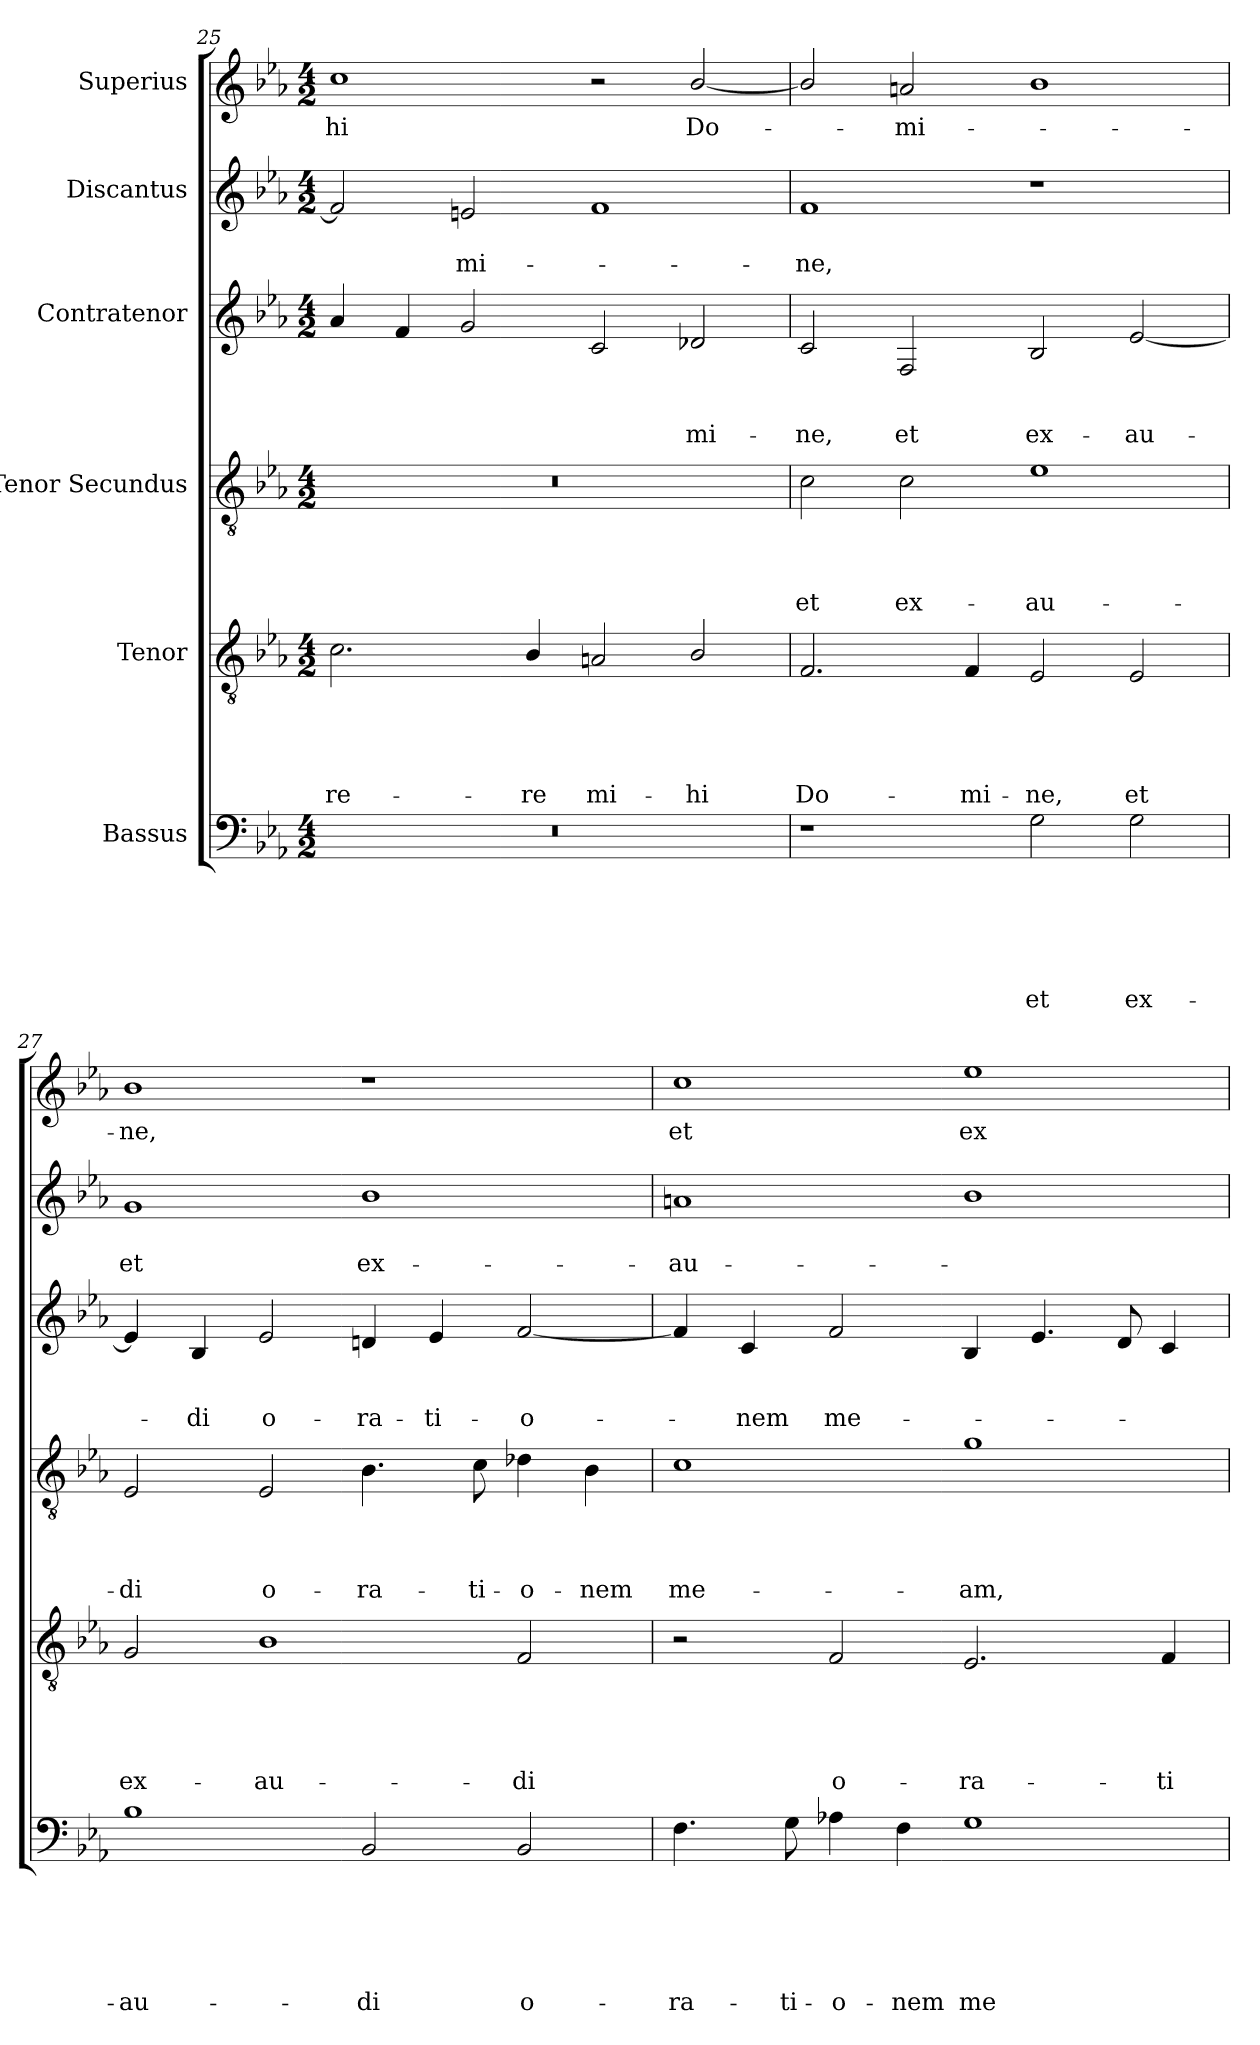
**kern	**text	**text	**text	**text	**text	**text	**kern	**text	**text	**text	**text	**text	**kern	**text	**text	**text	**text	**kern	**text	**text	**text	**kern	**text	**text	**kern	**text
*part6	*part6	*part6	*part6	*part6	*part6	*part6	*part5	*part5	*part5	*part5	*part5	*part5	*part4	*part4	*part4	*part4	*part4	*part3	*part3	*part3	*part3	*part2	*part2	*part2	*part1	*part1
*staff6	*staff6	*staff6	*staff6	*staff6	*staff6	*staff6	*staff5	*staff5	*staff5	*staff5	*staff5	*staff5	*staff4	*staff4	*staff4	*staff4	*staff4	*staff3	*staff3	*staff3	*staff3	*staff2	*staff2	*staff2	*staff1	*staff1
*I"Bassus	*	*	*	*	*	*	*I"Tenor	*	*	*	*	*	*I"Tenor Secundus	*	*	*	*	*I"Contratenor	*	*	*	*I"Discantus	*	*	*I"Superius	*
!!LO:PB:g=z
*clefF4	*	*	*	*	*	*	*clefGv2	*	*	*	*	*	*clefGv2	*	*	*	*	*clefG2	*	*	*	*clefG2	*	*	*clefG2	*
*k[b-e-a-]	*	*	*	*	*	*	*k[b-e-a-]	*	*	*	*	*	*k[b-e-a-]	*	*	*	*	*k[b-e-a-]	*	*	*	*k[b-e-a-]	*	*	*k[b-e-a-]	*
*E-:	*	*	*	*	*	*	*E-:	*	*	*	*	*	*E-:	*	*	*	*	*E-:	*	*	*	*E-:	*	*	*E-:	*
*M4/2	*	*	*	*	*	*	*M4/2	*	*	*	*	*	*M4/2	*	*	*	*	*M4/2	*	*	*	*M4/2	*	*	*M4/2	*
=25	=25	=25	=25	=25	=25	=25	=25	=25	=25	=25	=25	=25	=25	=25	=25	=25	=25	=25	=25	=25	=25	=25	=25	=25	=25	=25
!LO:N:vis=1	!	!	!	!	!	!	!	!	!	!	!	!LO:LY:b	!LO:N:vis=1	!	!	!	!	!	!	!	!	!	!	!	!	!LO:LY:b:rj
0r	.	.	.	.	.	.	2.c\	.	.	.	.	-re-	0r	.	.	.	.	4a-/	.	.	.	2f/]	.	.	1cc	-hi
.	.	.	.	.	.	.	.	.	.	.	.	.	.	.	.	.	.	4f/	.	.	.	.	.	.	.	.
!	!	!	!	!	!	!	!	!	!	!	!	!	!	!	!	!	!	!	!	!	!	!	!	!LO:LY:b	!	!
.	.	.	.	.	.	.	.	.	.	.	.	.	.	.	.	.	.	2g/	.	.	.	2en/	.	-mi-	.	.
!	!	!	!	!	!	!	!	!	!	!	!	!LO:LY:b	!	!	!	!	!	!	!	!	!	!	!	!	!	!
.	.	.	.	.	.	.	4B-/	.	.	.	.	-re	.	.	.	.	.	.	.	.	.	.	.	.	.	.
!	!	!	!	!	!	!	!	!	!	!	!	!LO:LY:b	!	!	!	!	!	!	!	!	!	!	!	!	!	!
.	.	.	.	.	.	.	2An/	.	.	.	.	mi-	.	.	.	.	.	2c/	.	.	.	1f	.	.	2r	.
!	!	!	!	!	!	!	!	!	!	!	!	!LO:LY:b	!	!	!	!	!	!	!	!	!LO:LY:b	!	!	!	!	!LO:LY:b
.	.	.	.	.	.	.	2B-/	.	.	.	.	-hi	.	.	.	.	.	2d-X/	.	.	-mi-	.	.	.	[<2b-/	Do-
=26	=26	=26	=26	=26	=26	=26	=26	=26	=26	=26	=26	=26	=26	=26	=26	=26	=26	=26	=26	=26	=26	=26	=26	=26	=26	=26
!	!	!	!	!	!	!	!	!	!	!	!	!LO:LY:b	!	!	!	!	!LO:LY:b	!	!	!	!LO:LY:b	!	!	!LO:LY:b	!	!
1r	.	.	.	.	.	.	2.F/	.	.	.	.	Do-	2c\	.	.	.	et	2c/	.	.	-ne,	1f	.	-ne,	2b-/]	.
!	!	!	!	!	!	!	!	!	!	!	!	!	!	!	!	!	!LO:LY:b	!	!	!	!LO:LY:b	!	!	!	!	!LO:LY:b
.	.	.	.	.	.	.	.	.	.	.	.	.	2c\	.	.	.	ex-	2F/	.	.	et	.	.	.	2an/	-mi-
!	!	!	!	!	!	!	!	!	!	!	!	!LO:LY:b	!	!	!	!	!	!	!	!	!	!	!	!	!	!
.	.	.	.	.	.	.	4F/	.	.	.	.	-mi-	.	.	.	.	.	.	.	.	.	.	.	.	.	.
!	!	!	!	!	!	!LO:LY:b	!	!	!	!	!	!LO:LY:b	!	!	!	!	!LO:LY:b	!	!	!	!LO:LY:b	!	!	!	!	!
2G\	.	.	.	.	.	et	2E-/	.	.	.	.	-ne,	1e-	.	.	.	-au-	2B-/	.	.	ex-	1r	.	.	1b-	.
!	!	!	!	!	!	!LO:LY:b	!	!	!	!	!	!LO:LY:b	!	!	!	!	!	!	!	!	!LO:LY:b	!	!	!	!	!
2G\	.	.	.	.	.	ex-	2E-/	.	.	.	.	et	.	.	.	.	.	[<2e-/	.	.	-au-	.	.	.	.	.
=27	=27	=27	=27	=27	=27	=27	=27	=27	=27	=27	=27	=27	=27	=27	=27	=27	=27	=27	=27	=27	=27	=27	=27	=27	=27	=27
!	!	!	!	!	!	!LO:LY:b	!	!	!	!	!	!LO:LY:b	!	!	!	!	!LO:LY:b	!	!	!	!	!	!	!LO:LY:b	!	!LO:LY:b
1B-	.	.	.	.	.	-au-	2G/	.	.	.	.	ex-	2E-/	.	.	.	-di	4e-/]	.	.	.	1g	.	et	1b-	-ne,
!	!	!	!	!	!	!	!	!	!	!	!	!	!	!	!	!	!	!	!	!	!LO:LY:b	!	!	!	!	!
.	.	.	.	.	.	.	.	.	.	.	.	.	.	.	.	.	.	4B-/	.	.	-di	.	.	.	.	.
!	!	!	!	!	!	!	!	!	!	!	!	!LO:LY:b	!	!	!	!	!LO:LY:b	!	!	!	!LO:LY:b	!	!	!	!	!
.	.	.	.	.	.	.	1B-	.	.	.	.	-au-	2E-/	.	.	.	o-	2e-/	.	.	o-	.	.	.	.	.
!	!	!	!	!	!	!LO:LY:b	!	!	!	!	!	!	!	!	!	!	!LO:LY:b	!	!	!	!LO:LY:b	!	!	!LO:LY:b	!	!
2BB-/	.	.	.	.	.	-di	.	.	.	.	.	.	4.B-\	.	.	.	-ra-	4dn/	.	.	-ra-	1b-	.	ex-	1r	.
!	!	!	!	!	!	!	!	!	!	!	!	!	!	!	!	!	!	!	!	!	!LO:LY:b	!	!	!	!	!
.	.	.	.	.	.	.	.	.	.	.	.	.	.	.	.	.	.	4e-/	.	.	-ti-	.	.	.	.	.
!	!	!	!	!	!	!	!	!	!	!	!	!	!	!	!	!	!LO:LY:b	!	!	!	!	!	!	!	!	!
.	.	.	.	.	.	.	.	.	.	.	.	.	8c\	.	.	.	-ti-	.	.	.	.	.	.	.	.	.
!	!	!	!	!	!	!LO:LY:b	!	!	!	!	!	!LO:LY:b	!	!	!	!	!LO:LY:b	!	!	!	!LO:LY:b	!	!	!	!	!
2BB-/	.	.	.	.	.	o-	2F/	.	.	.	.	-di	4d-X\	.	.	.	-o-	[<2f/	.	.	-o-	.	.	.	.	.
!	!	!	!	!	!	!	!	!	!	!	!	!	!	!	!	!	!LO:LY:b	!	!	!	!	!	!	!	!	!
.	.	.	.	.	.	.	.	.	.	.	.	.	4B-\	.	.	.	-nem	.	.	.	.	.	.	.	.	.
=28	=28	=28	=28	=28	=28	=28	=28	=28	=28	=28	=28	=28	=28	=28	=28	=28	=28	=28	=28	=28	=28	=28	=28	=28	=28	=28
!	!	!	!	!	!	!LO:LY:b	!	!	!	!	!	!	!	!	!	!	!LO:LY:b	!	!	!	!	!	!	!LO:LY:b	!	!LO:LY:b
4.F\	.	.	.	.	.	-ra-	2r	.	.	.	.	.	1c	.	.	.	me-	4f/]	.	.	.	1an	.	-au-	1cc	et
!	!	!	!	!	!	!	!	!	!	!	!	!	!	!	!	!	!	!	!	!	!LO:LY:b	!	!	!	!	!
.	.	.	.	.	.	.	.	.	.	.	.	.	.	.	.	.	.	4c/	.	.	-nem	.	.	.	.	.
!	!	!	!	!	!	!LO:LY:b	!	!	!	!	!	!	!	!	!	!	!	!	!	!	!	!	!	!	!	!
8G\	.	.	.	.	.	-ti-	.	.	.	.	.	.	.	.	.	.	.	.	.	.	.	.	.	.	.	.
!	!	!	!	!	!	!LO:LY:b	!	!	!	!	!	!LO:LY:b	!	!	!	!	!	!	!	!	!LO:LY:b	!	!	!	!	!
4A-X\	.	.	.	.	.	-o-	2F/	.	.	.	.	o-	.	.	.	.	.	2f/	.	.	me-	.	.	.	.	.
!	!	!	!	!	!	!LO:LY:b:rj	!	!	!	!	!	!	!	!	!	!	!	!	!	!	!	!	!	!	!	!
4F\	.	.	.	.	.	-nem	.	.	.	.	.	.	.	.	.	.	.	.	.	.	.	.	.	.	.	.
!	!	!	!	!	!	!LO:LY:b	!	!	!	!	!	!LO:LY:b	!	!	!	!	!LO:LY:b	!	!	!	!	!	!	!	!	!LO:LY:b
1G	.	.	.	.	.	me-	2.E-/	.	.	.	.	-ra-	1g	.	.	.	-am,	4B-/	.	.	.	1b-	.	.	1ee-	ex-
.	.	.	.	.	.	.	.	.	.	.	.	.	.	.	.	.	.	4.e-/	.	.	.	.	.	.	.	.
.	.	.	.	.	.	.	.	.	.	.	.	.	.	.	.	.	.	8d/	.	.	.	.	.	.	.	.
!	!	!	!	!	!	!	!	!	!	!	!	!LO:LY:b	!	!	!	!	!	!	!	!	!	!	!	!	!	!
.	.	.	.	.	.	.	4F/	.	.	.	.	-ti-	.	.	.	.	.	4c/	.	.	.	.	.	.	.	.
=	=	=	=	=	=	=	=	=	=	=	=	=	=	=	=	=	=	=	=	=	=	=	=	=	=	=
*-	*-	*-	*-	*-	*-	*-	*-	*-	*-	*-	*-	*-	*-	*-	*-	*-	*-	*-	*-	*-	*-	*-	*-	*-	*-	*-
